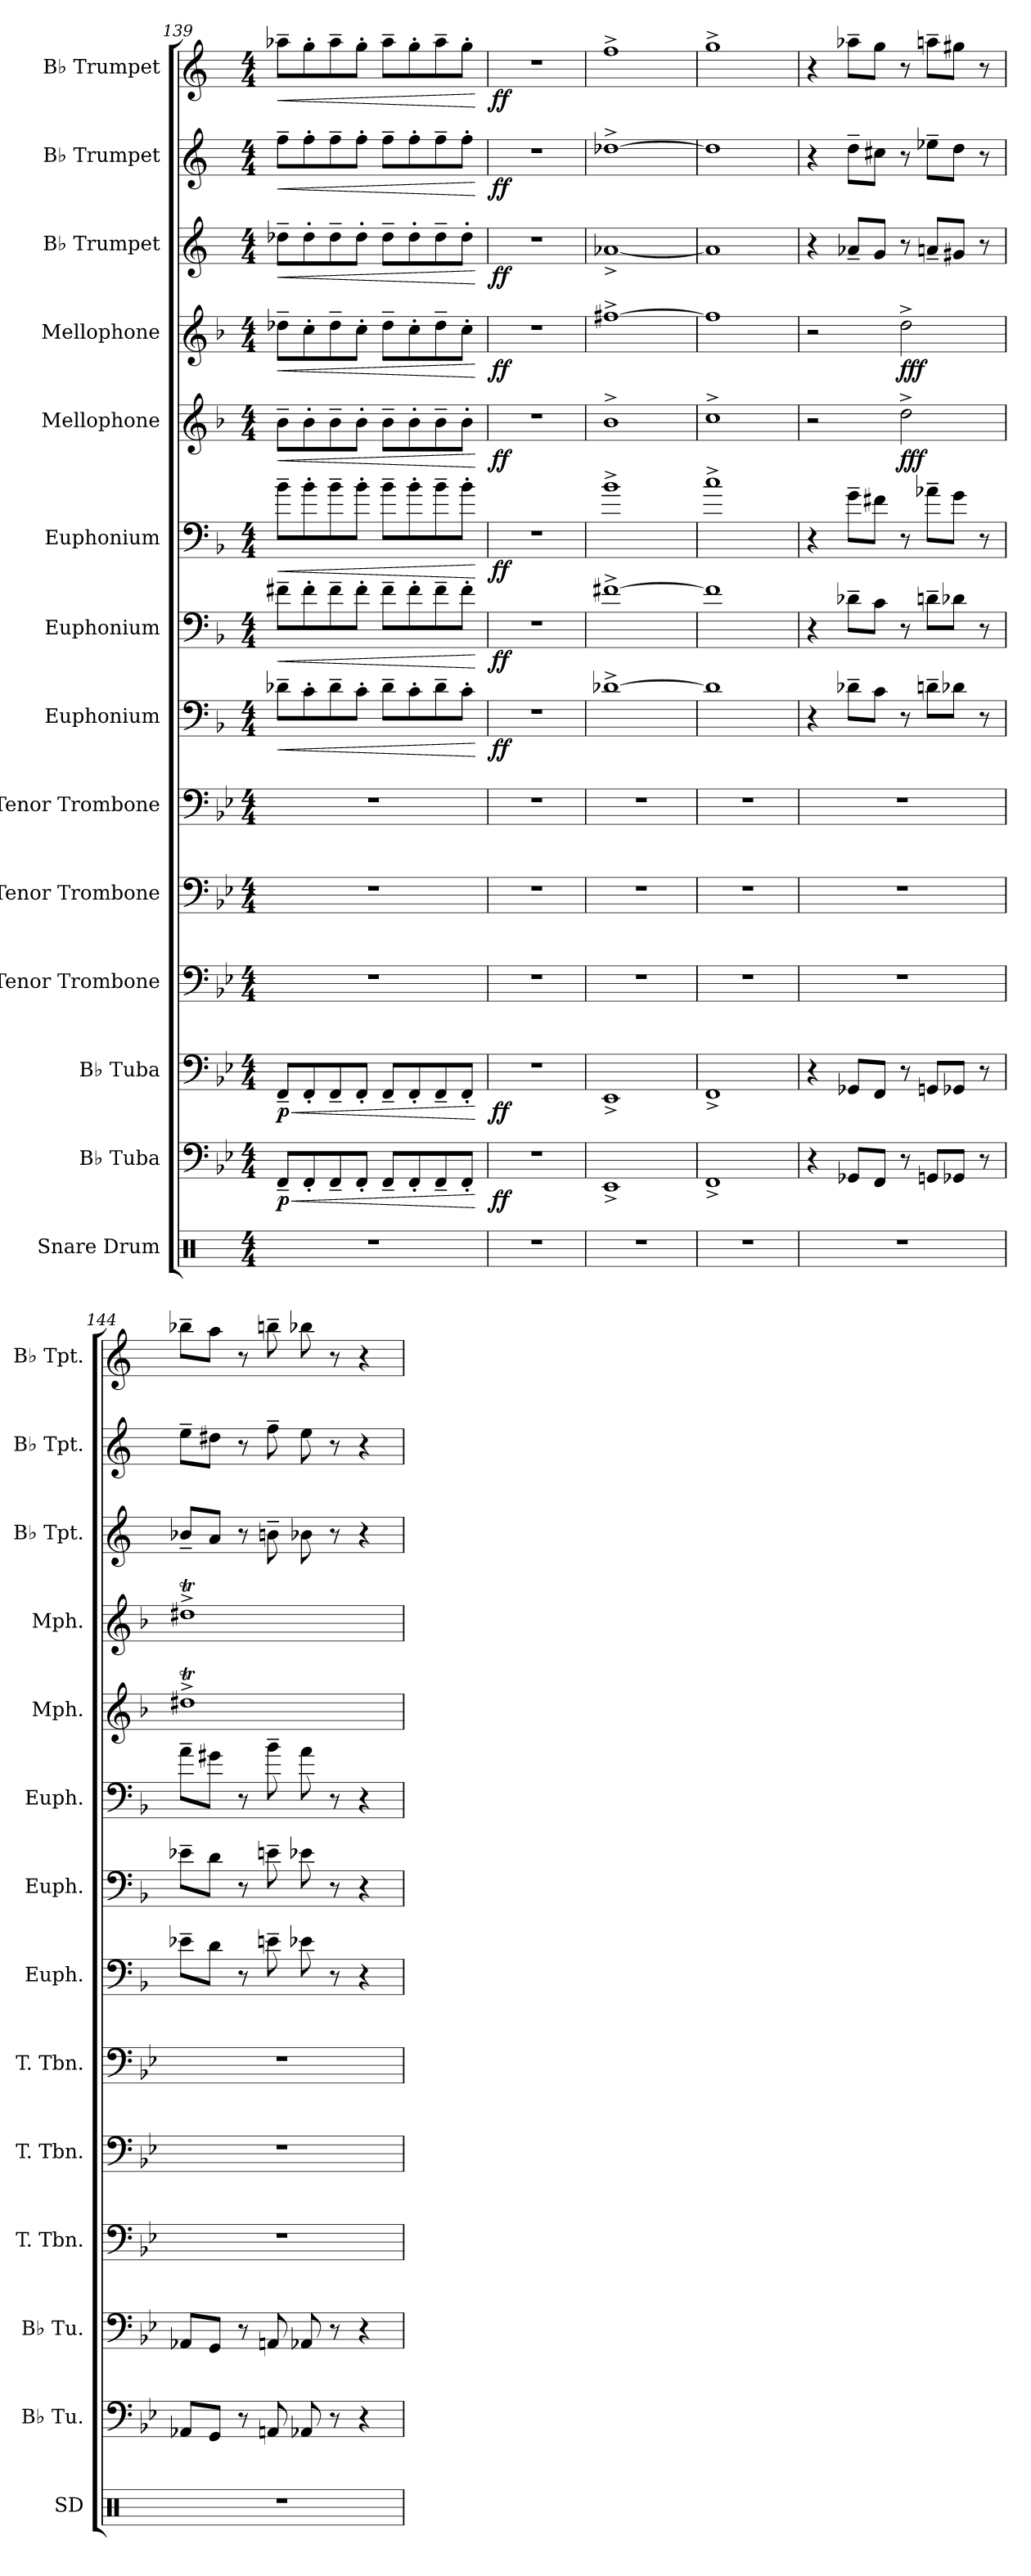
**kern	**kern	**dynam	**kern	**dynam	**kern	**kern	**kern	**kern	**dynam	**kern	**dynam	**kern	**dynam	**kern	**dynam	**kern	**dynam	**kern	**dynam	**kern	**dynam	**kern	**dynam
*part14	*part13	*part13	*part12	*part12	*part11	*part10	*part9	*part8	*part8	*part7	*part7	*part6	*part6	*part5	*part5	*part4	*part4	*part3	*part3	*part2	*part2	*part1	*part1
*staff14	*staff13	*staff13	*staff12	*staff12	*staff11	*staff10	*staff9	*staff8	*staff8	*staff7	*staff7	*staff6	*staff6	*staff5	*staff5	*staff4	*staff4	*staff3	*staff3	*staff2	*staff2	*staff1	*staff1
*I"Snare Drum	*I"B♭ Tuba	*	*I"B♭ Tuba	*	*I"Tenor Trombone	*I"Tenor Trombone	*I"Tenor Trombone	*I"Euphonium	*	*I"Euphonium	*	*I"Euphonium	*	*I"Mellophone	*	*I"Mellophone	*	*I"B♭ Trumpet	*	*I"B♭ Trumpet	*	*I"B♭ Trumpet	*
*I'SD	*I'B♭ Tu.	*	*I'B♭ Tu.	*	*I'T. Tbn.	*I'T. Tbn.	*I'T. Tbn.	*I'Euph.	*	*I'Euph.	*	*I'Euph.	*	*I'Mph.	*	*I'Mph.	*	*I'B♭ Tpt.	*	*I'B♭ Tpt.	*	*I'B♭ Tpt.	*
*clefX	*clefF4	*	*clefF4	*	*clefF4	*clefF4	*clefF4	*clefF4	*	*clefF4	*	*clefF4	*	*clefG2	*	*clefG2	*	*clefG2	*	*clefG2	*	*clefG2	*
*	*	*	*	*	*	*	*	*ITrd4c7	*	*ITrd4c7	*	*ITrd4c7	*	*ITrd4c7	*	*ITrd4c7	*	*ITrd1c2	*	*ITrd1c2	*	*ITrd1c2	*
*k[]	*k[b-e-]	*	*k[b-e-]	*	*k[b-e-]	*k[b-e-]	*k[b-e-]	*k[b-e-]	*	*k[b-e-]	*	*k[b-e-]	*	*k[b-e-]	*	*k[b-e-]	*	*k[b-e-]	*	*k[b-e-]	*	*k[b-e-]	*
*M4/4	*M4/4	*	*M4/4	*	*M4/4	*M4/4	*M4/4	*M4/4	*	*M4/4	*	*M4/4	*	*M4/4	*	*M4/4	*	*M4/4	*	*M4/4	*	*M4/4	*
=139	=139	=139	=139	=139	=139	=139	=139	=139	=139	=139	=139	=139	=139	=139	=139	=139	=139	=139	=139	=139	=139	=139	=139
!	!	!LO:HP:b	!	!LO:HP:b	!	!	!	!	!LO:HP:b	!	!LO:HP:b	!	!LO:HP:b	!	!LO:HP:b	!	!LO:HP:b	!	!LO:HP:b	!	!LO:HP:b	!	!LO:HP:b
!	!	!LO:DY:n=1:b	!	!LO:DY:n=1:b	!	!	!	!	!	!	!	!	!	!	!	!	!	!	!	!	!	!	!
1r	8FF~/L	< p	8FF~/L	< p	1r	1r	1r	8G-X~\L	<	8Bn~\L	<	8e-~\L	<	8e-~\L	<	8g-X~\L	<	8cc-X~\L	<	8ee-~\L	<	8gg-X~\L	<
.	8FF'/	.	8FF'/	.	.	.	.	8F'\	.	8B'\	.	8e-'\	.	8e-'\	.	8f'\	.	8cc-'\	.	8ee-'\	.	8ff'\	.
.	8FF~/	.	8FF~/	.	.	.	.	8G-~\	.	8B~\	.	8e-~\	.	8e-~\	.	8g-~\	.	8cc-~\	.	8ee-~\	.	8gg-~\	.
.	8FF'/J	.	8FF'/J	.	.	.	.	8F'\J	.	8B'\J	.	8e-'\J	.	8e-'\J	.	8f'\J	.	8cc-'\J	.	8ee-'\J	.	8ff'\J	.
.	8FF~/L	.	8FF~/L	.	.	.	.	8G-~\L	.	8B~\L	.	8e-~\L	.	8e-~\L	.	8g-~\L	.	8cc-~\L	.	8ee-~\L	.	8gg-~\L	.
.	8FF'/	.	8FF'/	.	.	.	.	8F'\	.	8B'\	.	8e-'\	.	8e-'\	.	8f'\	.	8cc-'\	.	8ee-'\	.	8ff'\	.
.	8FF~/	.	8FF~/	.	.	.	.	8G-~\	.	8B~\	.	8e-~\	.	8e-~\	.	8g-~\	.	8cc-~\	.	8ee-~\	.	8gg-~\	.
.	8FF'/J	.	8FF'/J	.	.	.	.	8F'\J	.	8B'\J	.	8e-'\J	.	8e-'\J	.	8f'\J	.	8cc-'\J	.	8ee-'\J	.	8ff'\J	.
.	.	[	.	[	.	.	.	.	[	.	[	.	[	.	[	.	[	.	[	.	[	.	[
=140	=140	=140	=140	=140	=140	=140	=140	=140	=140	=140	=140	=140	=140	=140	=140	=140	=140	=140	=140	=140	=140	=140	=140
!	!	!LO:DY:b	!	!LO:DY:b	!	!	!	!	!LO:DY:b	!	!LO:DY:b	!	!LO:DY:b	!	!LO:DY:b	!	!LO:DY:b	!	!LO:DY:b	!	!LO:DY:b	!	!LO:DY:b
1r	1r	ff	1r	ff	1r	1r	1r	1r	ff	1r	ff	1r	ff	1r	ff	1r	ff	1r	ff	1r	ff	1r	ff
!!LO:PB:g=z
=141	=141	=141	=141	=141	=141	=141	=141	=141	=141	=141	=141	=141	=141	=141	=141	=141	=141	=141	=141	=141	=141	=141	=141
1r	1EE-^	.	1EE-^	.	1r	1r	1r	[1G-X^	.	[1Bn^	.	1e-^	.	1e-^	.	[1bn^	.	[1g-X^	.	[1cc-X^	.	1ee-^	.
=142	=142	=142	=142	=142	=142	=142	=142	=142	=142	=142	=142	=142	=142	=142	=142	=142	=142	=142	=142	=142	=142	=142	=142
1r	1FF^	.	1FF^	.	1r	1r	1r	1G-]	.	1B]	.	1f^	.	1f^	.	1b]	.	1g-]	.	1cc-]	.	1ff^	.
=143	=143	=143	=143	=143	=143	=143	=143	=143	=143	=143	=143	=143	=143	=143	=143	=143	=143	=143	=143	=143	=143	=143	=143
1r	4r	.	4r	.	1r	1r	1r	4r	.	4r	.	4r	.	2r	.	2r	.	4r	.	4r	.	4r	.
.	8GG-X/L	.	8GG-X/L	.	.	.	.	8G-X~\L	.	8G-X~\L	.	8c~\L	.	.	.	.	.	8g-X~/L	.	8cc~\L	.	8gg-X~\L	.
.	8FF/J	.	8FF/J	.	.	.	.	8F\J	.	8F\J	.	8Bn\J	.	.	.	.	.	8f/J	.	8bn\J	.	8ff\J	.
!	!	!	!	!	!	!	!	!	!	!	!	!	!	!	!LO:DY:b	!	!LO:DY:b	!	!	!	!	!	!
.	8r	.	8r	.	.	.	.	8r	.	8r	.	8r	.	2g^\	fff	2g^\	fff	8r	.	8r	.	8r	.
.	8GGn/L	.	8GGn/L	.	.	.	.	8Gn~\L	.	8Gn~\L	.	8d-X~\L	.	.	.	.	.	8gn~/L	.	8dd-X~\L	.	8ggn~\L	.
.	8GG-X/J	.	8GG-X/J	.	.	.	.	8G-X\J	.	8G-X\J	.	8c\J	.	.	.	.	.	8f#X/J	.	8cc\J	.	8ff#X\J	.
.	8r	.	8r	.	.	.	.	8r	.	8r	.	8r	.	.	.	.	.	8r	.	8r	.	8r	.
=144	=144	=144	=144	=144	=144	=144	=144	=144	=144	=144	=144	=144	=144	=144	=144	=144	=144	=144	=144	=144	=144	=144	=144
1r	8AA-X/L	.	8AA-X/L	.	1r	1r	1r	8A-X~\L	.	8A-X~\L	.	8d~\L	.	1g#Xt^	.	1g#Xt^	.	8a-X~/L	.	8dd~\L	.	8aa-X~\L	.
.	8GG/J	.	8GG/J	.	.	.	.	8G\J	.	8G\J	.	8c#X\J	.	.	.	.	.	8g/J	.	8cc#X\J	.	8gg\J	.
.	8r	.	8r	.	.	.	.	8r	.	8r	.	8r	.	.	.	.	.	8r	.	8r	.	8r	.
.	8AAn/	.	8AAn/	.	.	.	.	8An~\	.	8An~\	.	8e-~\	.	.	.	.	.	8an~\	.	8ee-~\	.	8aan~\	.
.	8AA-X/	.	8AA-X/	.	.	.	.	8A-X\	.	8A-X\	.	8d\	.	.	.	.	.	8a-X\	.	8dd\	.	8aa-X\	.
.	8r	.	8r	.	.	.	.	8r	.	8r	.	8r	.	.	.	.	.	8r	.	8r	.	8r	.
.	4r	.	4r	.	.	.	.	4r	.	4r	.	4r	.	.	.	.	.	4r	.	4r	.	4r	.
=	=	=	=	=	=	=	=	=	=	=	=	=	=	=	=	=	=	=	=	=	=	=	=
*-	*-	*-	*-	*-	*-	*-	*-	*-	*-	*-	*-	*-	*-	*-	*-	*-	*-	*-	*-	*-	*-	*-	*-
